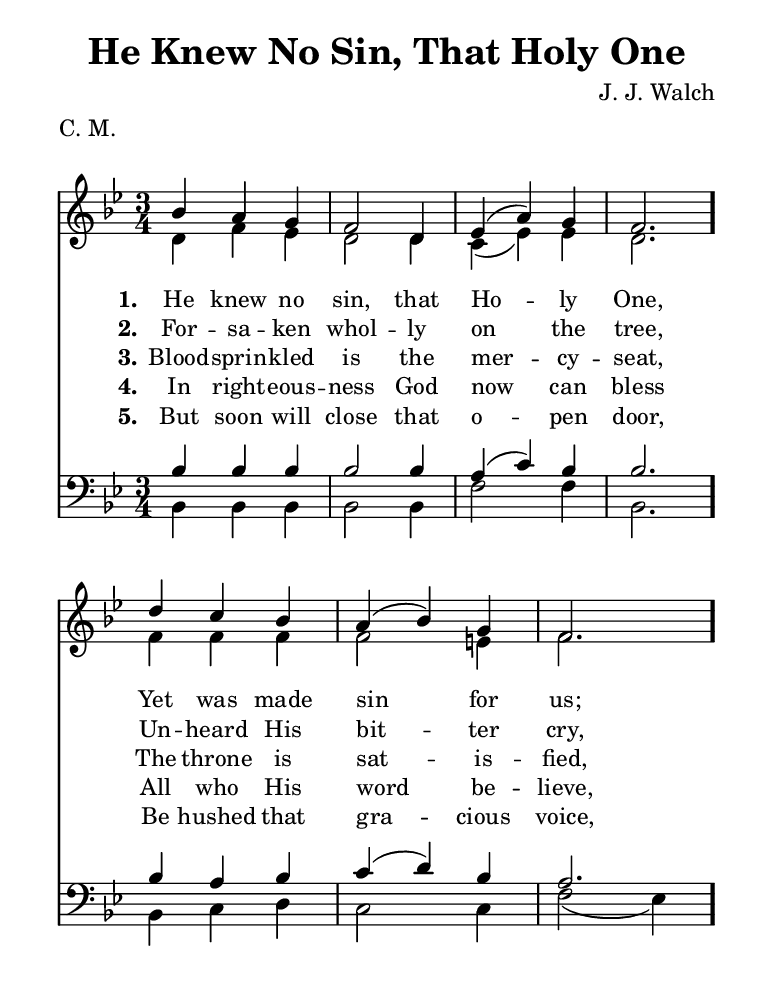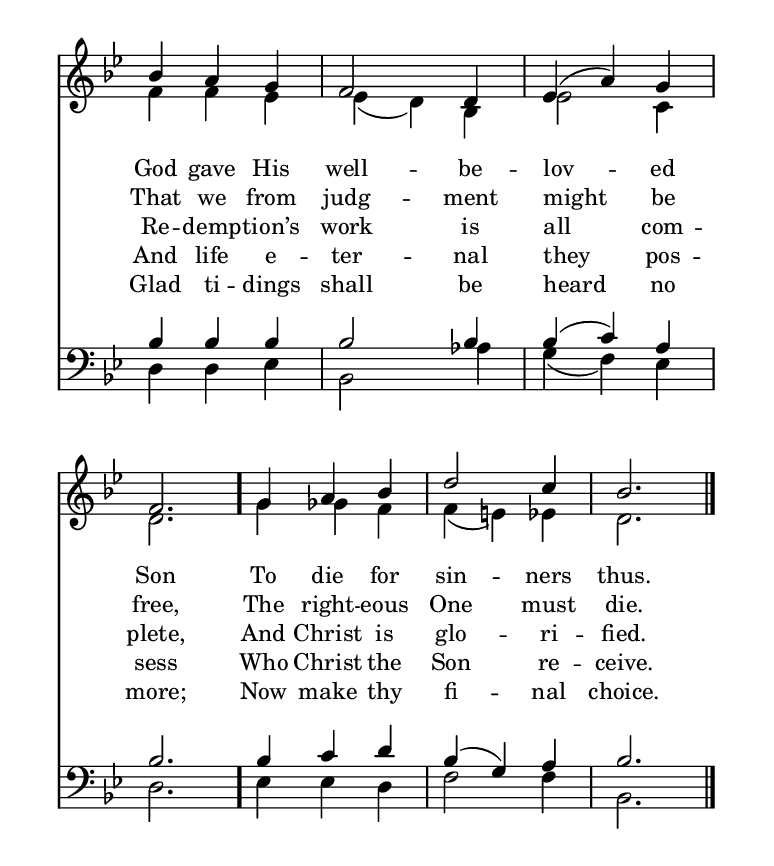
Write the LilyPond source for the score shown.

\include "common/global.ily"
\paper {
  \include "common/paper.ily"
  ragged-bottom = ##t
  ragged-last-bottom = ##t
  systems-per-page = ##f
  %page-count = ##f
}

\header{
  hymnnumber = "39"
  title = "He Knew No Sin, That Holy One"
  tunename = "Sawley"
  meter = "C. M."
  %poet = ""
  composer = "J. J. Walch"
  %copyright = ""
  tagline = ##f
}

% for fermata in MIDI
ta = { \tempo 4=96 }
tb = { \tempo 4=48 }

patternAA = { c4 c4 c4 | c2      c4 | c4( c4) c4 | c2. }
patternAB = { c4 c4 c4 | c2      c4 | c2      c4 | c2. }
patternAC = { c4 c4 c4 | c4( c4) c4 | c2      c4 | c2. }
patternBA = { c4 c4 c4 | c4( c4) c4 | c2.      }
patternBB = { c4 c4 c4 | c2      c4 | c2.      }
patternBC = { c4 c4 c4 | c2      c4 | c2( c4)  }

global = {
  \include "common/overrides.ily"
  \override Staff.TimeSignature.style = #'numbered
  \time 3/4
  \override Score.MetronomeMark.transparent = ##t % hide all fermata changes too
  \ta
  \key bes \major
  %\partial 4
  \autoBeamOff
}

notesSoprano = {
\global
\relative c'' {

  \changePitch \patternAA { bes a g  | f d     | ees a g | f }
  \changePitch \patternBA { d' c bes | a bes g | f       }
  \changePitch \patternAA { bes a g  | f d     | ees a g | f }
  \changePitch \patternBB { g a bes  | d c     | bes     }

  \bar "|."

}
}

notesAlto = {
\global
\relative e' {

  \changePitch \patternAA { d f ees | d d       | c ees ees | d }
  \changePitch \patternBB { f f f   | f e       | f         }
  \changePitch \patternAC { f f ees | ees d bes | ees c     | d }
  \changePitch \patternBA { g ges f | f e ees   | d         }

}
}

notesTenor = {
\global
\relative a {

  \changePitch \patternAA { bes bes bes | bes bes | a c bes | bes }
  \changePitch \patternBA { bes a bes   | c d bes | a       }
  \changePitch \patternAA { bes bes bes | bes bes | bes c a | bes }
  \changePitch \patternBA { bes c d     | bes g a | bes     }

}
}

notesBass = {
\global
\relative f, {

  \changePitch \patternAB { bes bes bes | bes bes  | f' f    | bes, }
  \changePitch \patternBC { bes c d     | c c      | f ees   }
  \changePitch \patternAA { d d ees     | bes aes' | g f ees | d    }
  \changePitch \patternBB { ees ees d   | f f      | bes,    }

}
}

wordsA = \lyricmode {
\set stanza = "1."

He knew no sin, that Ho -- ly One, \bar "."
Yet was made sin for us; \bar "." \break
God gave His well -- be -- lov -- ed Son \bar "."
To die for sin -- ners thus. \bar "." \break

}

wordsB = \lyricmode {
\set stanza = "2."

For -- sa -- ken whol -- ly on the tree,
Un -- heard His bit -- ter cry,
That we from judg -- ment might be free,
The right -- eous One must die.

}

wordsC = \lyricmode {
\set stanza = "3."

Blood -- sprin -- kled is the mer -- cy -- seat,
The throne is sat -- is -- fied,
Re -- demp -- tion’s work is all com -- plete,
And Christ is glo -- ri -- fied.

}

wordsD = \lyricmode {
\set stanza = "4."

In right -- eous -- ness God now can bless
All who His word be -- lieve,
And life e -- ter -- nal they pos -- sess
Who Christ the Son re -- ceive.

}

wordsE = \lyricmode {
\set stanza = "5."

But soon will close that o -- pen door,
Be hushed that gra -- cious voice,
Glad ti -- dings shall be heard no more;
Now make thy fi -- nal choice.

}

\score {
  \context ChoirStaff <<
    \context Staff = upper <<
      \set ChoirStaff.systemStartDelimiter = #'SystemStartBar
      \context Voice  = sopranos { \voiceOne << \notesSoprano >> }
      \context Voice  = altos { \voiceTwo << \notesAlto >> }
      \context Lyrics = one   \lyricsto sopranos \wordsA
      \context Lyrics = two   \lyricsto sopranos \wordsB
      \context Lyrics = three \lyricsto sopranos \wordsC
      \context Lyrics = four  \lyricsto sopranos \wordsD
      \context Lyrics = five  \lyricsto sopranos \wordsE
    >>
    \context Staff = men <<
      \clef bass
      \context Voice  = tenors { \voiceOne << \notesTenor >> }
      \context Voice  = basses { \voiceTwo << \notesBass >> }
    >>
  >>
  \layout {
    \include "common/layout.ily"
  }
  \midi{
    \include "common/midi.ily"
  }
}

\version "2.19.49"  % necessary for upgrading to future LilyPond versions.

% vi:set et ts=2 sw=2 ai nocindent syntax=lilypond:
